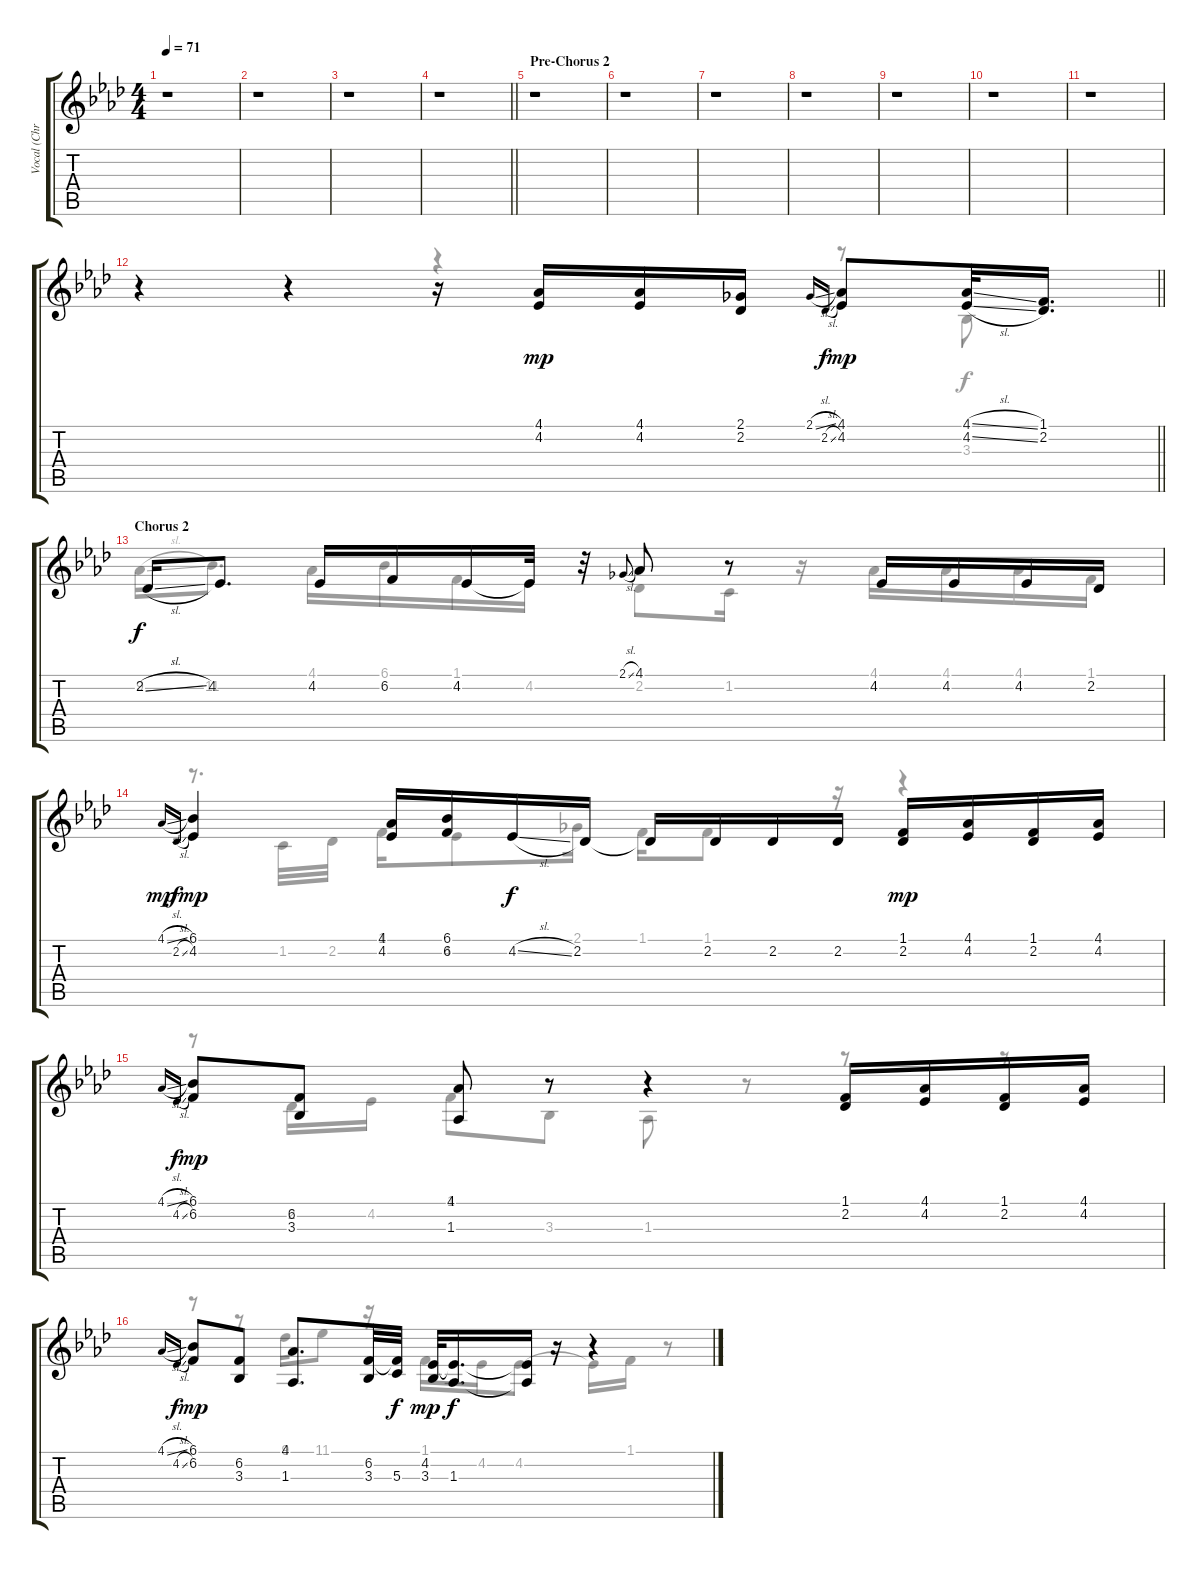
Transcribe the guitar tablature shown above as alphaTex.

\track ("Vocal (Chris)" "Vocal (Chr") {instrument clarinet}
\staff {score tabs}
\tuning (E4 B3 G3 D3 A2 E2) {hide}
\voice
\ts (4 4)
\tempo 71
\clef g2
\ks ab
r.1{dy f} |
r.1 |
r.1 |
\barLineRight lightlight
r.1 |
\section ("" "Pre-Chorus 2")
r.1 |
r.1 |
r.1 |
r.1 |
r.1 |
r.1 |
r.1 |
\barLineRight lightlight
r.4 r.4 r.16 (4.1 4.2).16{dy mp} (4.1 4.2).16 (2.1 2.2).16 2.1{sl}.16{gr onbeat} 2.2{sl}.16{gr onbeat dy f} (4.1 4.2).8{dy mp} (4.1{sl} 4.2{sl}).32 (1.1 2.2).16{d} |
\section ("" "Chorus 2")
2.2{sl}.16{dy f} 4.2.8{d} 4.2.16 6.2.16 4.2.16 4.2{t}.32 r.32 2.1{sl}.8{gr onbeat} 4.1.8 r.8 4.2.16 4.2.16 4.2.16 2.2.16 |
4.1{sl}.16{gr onbeat dy mp} 2.2{sl}.16{gr onbeat dy f} (6.1 4.2).4{dy mp} (4.1 4.2).16 (6.1 6.2).16 4.2{sl}.16{dy f} 2.2.16 2.2{t}.16 2.2.16 2.2.16 2.2.16 (1.1 2.2).16{dy mp} (4.1 4.2).16 (1.1 2.2).16 (4.1 4.2).16 |
4.1{sl}.16{gr onbeat} 4.2{sl}.16{gr onbeat dy f} (6.1 6.2).8{dy mp} (6.2 3.3).8 (4.1 1.3).8 r.8 r.4 (1.1 2.2).16 (4.1 4.2).16 (1.1 2.2).16 (4.1 4.2).16 |
4.1{sl}.16{gr onbeat} 4.2{sl}.16{gr onbeat dy f} (6.1 6.2).8{dy mp} (6.2 3.3).8 (4.1 1.3).8{d} (6.2 3.3).32 (6.2{t} 5.3).32{dy f} (4.2 3.3).32{dy mp} (4.2{t} 1.3).16{d dy f} (4.2{t} 1.3{t}).16 r.16 r.4
\voice
\clef g2
\ottava regular
\simile none
\ks ab
|
|
|
\barLineRight lightlight
|
|
|
|
|
|
|
|
\barLineRight lightlight
r.4 r.4 r.4 r.8 3.3.8 |
9.2{sl}.16 11.2.8{d} 4.1.16 6.1.16 1.1.16 4.2.16 2.2.8 1.2.16 r.16 4.1.16 4.1.16 4.1.16 1.1.16 |
r.8{d} 1.2.32{dy f} 2.2.32 1.1.16 4.2.8 2.1.16 1.1.16 1.1.8 r.16 r.4 |
r.8 2.2.16 4.2.16 1.1.8 3.3.8 1.3.8 r.8 r.8 r.8 |
r.8 r.8 9.1.16 11.1.8 r.16 1.1.16 4.2.16 4.2.8 4.2{t}.16 1.1.16 r.8
